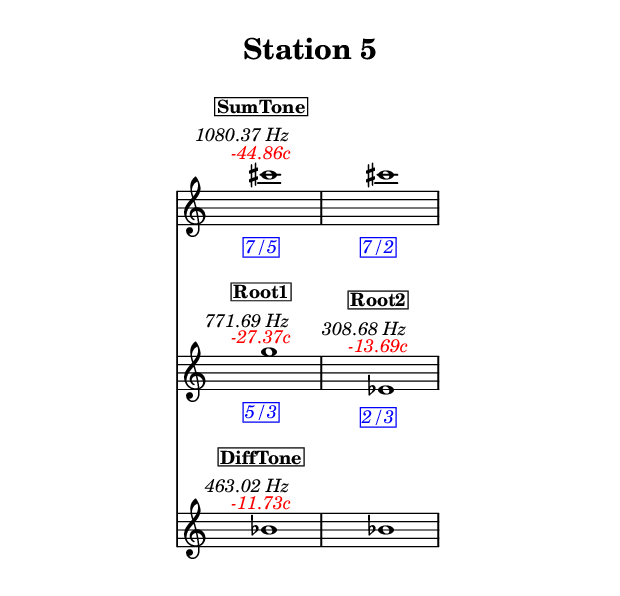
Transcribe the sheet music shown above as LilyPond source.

\version "2.20.0"
\language "english"

#(set-default-paper-size "a6" 'portrait)
#(set-global-staff-size 16)

\header {
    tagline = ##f
    title = \markup {
        \pad-around
            #3
            "Station 5"
        }
}

\layout {
    indent = #25
}

\paper {
    systems-per-page = 1
}

\score {
    \new Score
    <<
        \new Staff
        \with
        {
            \remove Time_signature_engraver
        }
        {
            \clef "treble"
            cs'''1
            - \tweak color #red
            ^ \markup {
                \halign
                    #0
                    \italic
                        {
                            -44.86c
                        }
                }
            ^ \markup {
                \halign
                    #1
                    \italic
                        {
                            1080.37
                            Hz
                        }
                }
            ^ \markup {
                \pad-around
                    #1
                    \box
                        \vcenter
                            \halign
                                #0
                                \bold
                                    {
                                        SumTone
                                    }
                }
            - \tweak color #blue
            _ \markup {
                \pad-around
                    #1
                    \box
                        \halign
                            #0
                            \italic
                                {
                                    7/5
                                }
                }
            \override Score.NonMusicalPaperColumn.padding = #5
            \clef "treble"
            cs'''1
            - \tweak color #blue
            _ \markup {
                \pad-around
                    #1
                    \box
                        \halign
                            #0
                            \italic
                                {
                                    7/2
                                }
                }
        }
        \new Staff
        \with
        {
            \remove Time_signature_engraver
        }
        {
            \clef "treble"
            g''1
            - \tweak color #red
            ^ \markup {
                \halign
                    #0
                    \italic
                        {
                            -27.37c
                        }
                }
            ^ \markup {
                \halign
                    #1
                    \italic
                        {
                            771.69
                            Hz
                        }
                }
            ^ \markup {
                \pad-around
                    #1
                    \box
                        \vcenter
                            \halign
                                #0
                                \bold
                                    {
                                        Root1
                                    }
                }
            - \tweak color #blue
            _ \markup {
                \pad-around
                    #1
                    \box
                        \halign
                            #0
                            \italic
                                {
                                    5/3
                                }
                }
            \clef "treble"
            ef'1
            - \tweak color #red
            ^ \markup {
                \halign
                    #0
                    \italic
                        {
                            -13.69c
                        }
                }
            ^ \markup {
                \halign
                    #1
                    \italic
                        {
                            308.68
                            Hz
                        }
                }
            ^ \markup {
                \pad-around
                    #1
                    \box
                        \vcenter
                            \halign
                                #0
                                \bold
                                    {
                                        Root2
                                    }
                }
            - \tweak color #blue
            _ \markup {
                \pad-around
                    #1
                    \box
                        \halign
                            #0
                            \italic
                                {
                                    2/3
                                }
                }
        }
        \new Staff
        \with
        {
            \remove Time_signature_engraver
        }
        {
            \clef "treble"
            bf'1
            - \tweak color #red
            ^ \markup {
                \halign
                    #0
                    \italic
                        {
                            -11.73c
                        }
                }
            ^ \markup {
                \halign
                    #1
                    \italic
                        {
                            463.02
                            Hz
                        }
                }
            ^ \markup {
                \pad-around
                    #1
                    \box
                        \vcenter
                            \halign
                                #0
                                \bold
                                    {
                                        DiffTone
                                    }
                }
            \clef "treble"
            bf'1
        }
    >>
}